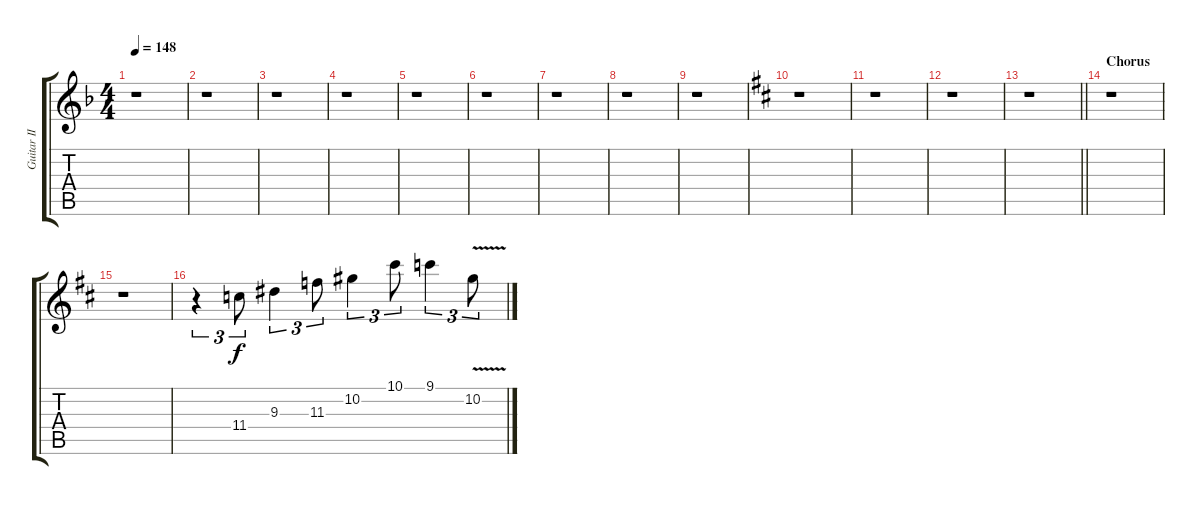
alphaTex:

\track ("Guitar II" "Guitar II") {instrument distortionguitar}
\staff {score tabs}
\tuning (Eb4 Bb3 Gb3 Db3 Ab2 Eb2) {hide}
\ts (4 4)
\tempo 148
\clef g2
\ks dminor
r.1{dy f} |
r.1 |
r.1 |
r.1 |
r.1 |
r.1 |
r.1 |
r.1 |
r.1 |
\ks bminor
r.1 |
r.1 |
r.1 |
\barLineRight lightlight
r.1 |
\section ("" "Chorus")
r.1 |
r.1 |
r.4{tu (3 2) balance 10} 11.4.8{tu (3 2)} 9.3.4{tu (3 2)} 11.3.8{tu (3 2)} 10.2.4{tu (3 2)} 10.1.8{tu (3 2)} 9.1.4{tu (3 2)} 10.2{v}.8{tu (3 2)}
